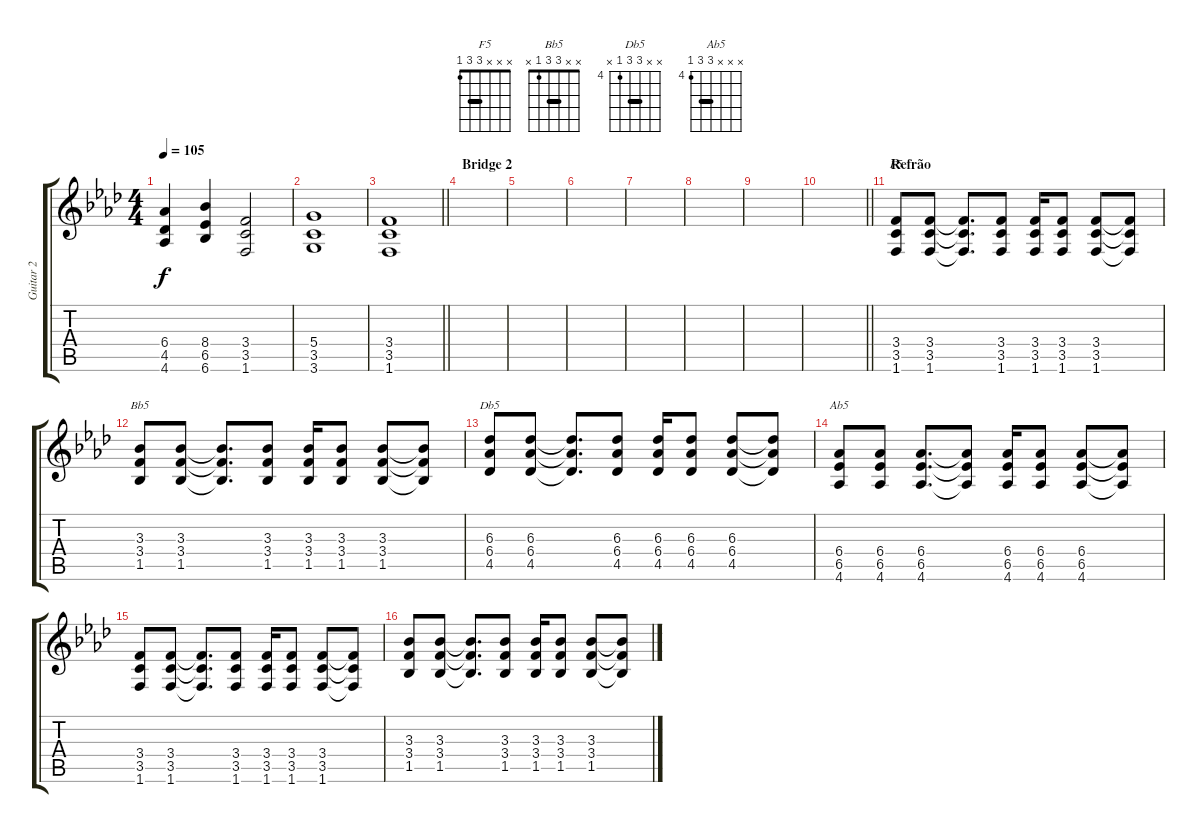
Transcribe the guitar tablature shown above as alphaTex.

\track ("Guitar 2" "Guitar 2") {instrument distortionguitar}
\staff {score tabs}
\tuning (E4 B3 G3 D3 A2 E2) {hide}
\chord ("F5" x x x 3 3 1) {barre 3}
\chord ("Bb5" x x 3 3 1 x) {barre 3}
\chord ("Db5" x x 6 6 4 x) {firstfret 4 barre 6}
\chord ("Ab5" x x x 6 6 4) {firstfret 4 barre 6}
\ts (4 4)
\tempo 105
\clef g2
\ks fminor
(6.4 4.5 4.6).4{dy f} (8.4 6.5 6.6).4 (3.4 3.5 1.6).2 |
(5.4 3.5 3.6).1 |
\barLineRight lightlight
(3.4 3.5 1.6).1 |
\section ("" "Bridge 2")
|
|
|
|
|
|
\barLineRight lightlight
|
\section ("" "Refrão")
(3.4 3.5 1.6).8{ch "F5"} (3.4 3.5 1.6).8 (3.4{t} 3.5{t} 1.6{t}).8{d} (3.4 3.5 1.6).8 (3.4 3.5 1.6).16 (3.4 3.5 1.6).8 (3.4 3.5 1.6).8 (3.4{t} 3.5{t} 1.6{t}).8 |
(3.3 3.4 1.5).8{ch "Bb5"} (3.3 3.4 1.5).8 (3.3{t} 3.4{t} 1.5{t}).8{d} (3.3 3.4 1.5).8 (3.3 3.4 1.5).16 (3.3 3.4 1.5).8 (3.3 3.4 1.5).8 (3.3{t} 3.4{t} 1.5{t}).8 |
(6.3 6.4 4.5).8{ch "Db5"} (6.3 6.4 4.5).8 (6.3{t} 6.4{t} 4.5{t}).8{d} (6.3 6.4 4.5).8 (6.3 6.4 4.5).16 (6.3 6.4 4.5).8 (6.3 6.4 4.5).8 (6.3{t} 6.4{t} 4.5{t}).8 |
(6.4 6.5 4.6).8{ch "Ab5"} (6.4 6.5 4.6).8 (6.4 6.5 4.6).8{d} (6.4{t} 6.5{t} 4.6{t}).8 (6.4 6.5 4.6).16 (6.4 6.5 4.6).8 (6.4 6.5 4.6).8 (6.4{t} 6.5{t} 4.6{t}).8 |
(3.4 3.5 1.6).8 (3.4 3.5 1.6).8 (3.4{t} 3.5{t} 1.6{t}).8{d} (3.4 3.5 1.6).8 (3.4 3.5 1.6).16 (3.4 3.5 1.6).8 (3.4 3.5 1.6).8 (3.4{t} 3.5{t} 1.6{t}).8 |
(3.3 3.4 1.5).8 (3.3 3.4 1.5).8 (3.3{t} 3.4{t} 1.5{t}).8{d} (3.3 3.4 1.5).8 (3.3 3.4 1.5).16 (3.3 3.4 1.5).8 (3.3 3.4 1.5).8 (3.3{t} 3.4{t} 1.5{t}).8
